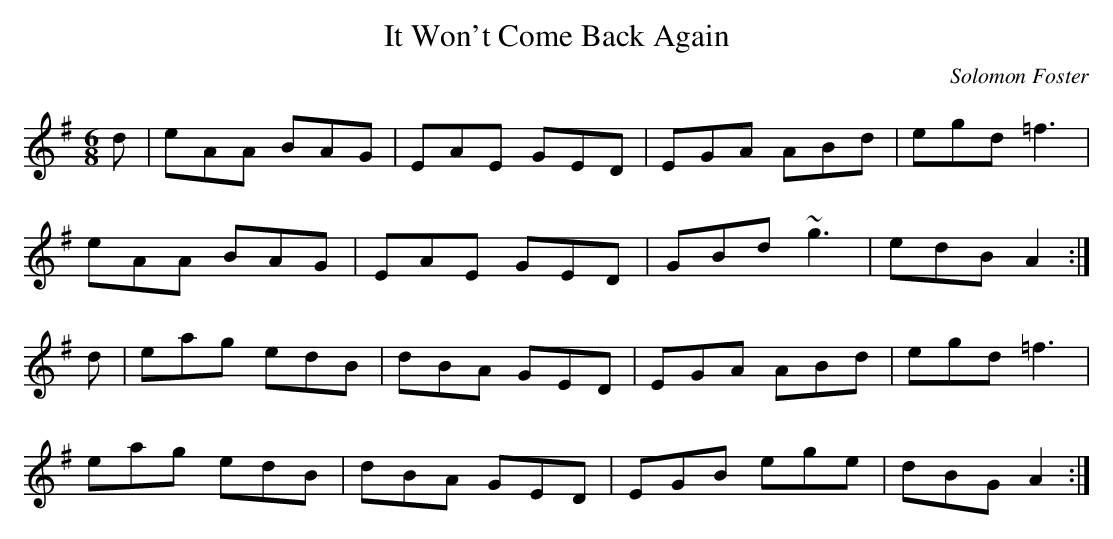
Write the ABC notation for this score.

X:1
T:It Won't Come Back Again
M:6/8
L:1/8
C:Solomon Foster
K:Ador
d|eAA BAG|EAE GED|EGA ABd|egd =f3|
eAA BAG|EAE GED|GBd ~g3|edB A2:|
d|eag edB|dBA GED|EGA ABd|egd =f3|
eag edB|dBA GED|EGB ege|dBG A2:|
